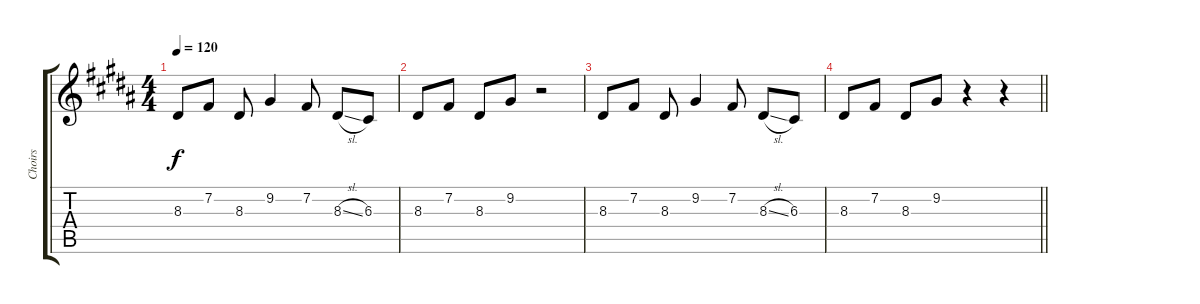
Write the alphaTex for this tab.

\track ("Choirs" "Choirs") {instrument flute}
\staff {score tabs}
\tuning (E4 B3 G3 D3 A2 E2) {hide}
\ts (4 4)
\tempo 120
\clef g2
\ks g#minor
8.3.8{dy f} 7.2.8 8.3.8 9.2.4 7.2.8 8.3{sl}.8 6.3.8 |
8.3.8 7.2.8 8.3.8 9.2.8 r.2 |
8.3.8 7.2.8 8.3.8 9.2.4 7.2.8 8.3{sl}.8 6.3.8 |
\barLineRight lightlight
8.3.8 7.2.8 8.3.8 9.2.8 r.4 r.4
